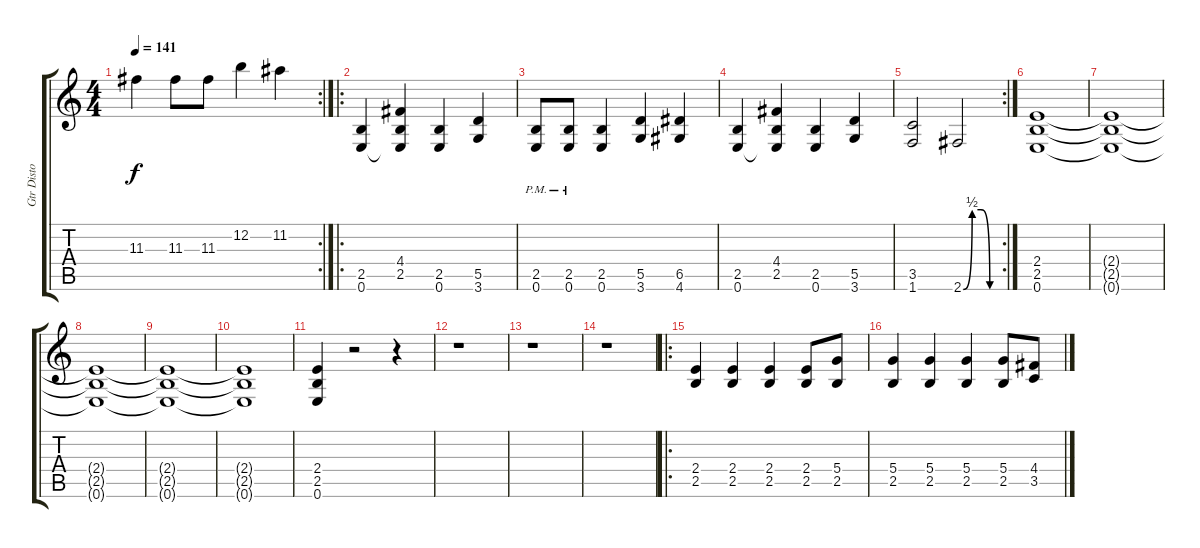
\track ("Gtr Disto" "Gtr Disto") {instrument distortionguitar}
\staff {score tabs}
\tuning (E4 B3 G3 D3 A2 E2) {hide}
\rc 2
\ts (4 4)
\tempo 141
\clef g2
\ks c
11.3.4{dy f} 11.3.8 11.3.8 12.2.4 11.2.4 |
\ro
(2.5 0.6).4 (4.4 2.5 0.6{t}).4 (2.5 0.6).4 (5.5 3.6).4 |
(2.5{pm} 0.6{pm}).8 (2.5{pm} 0.6{pm}).8 (2.5 0.6).4 (5.5 3.6).4 (6.5 4.6).4 |
(2.5 0.6).4 (4.4 2.5 0.6{t}).4 (2.5 0.6).4 (5.5 3.6).4 |
\rc 2
(3.5 1.6).2 2.6{be (custom 0 0 15 2 30 2 45 0 60 0)}.2 |
(2.4 2.5 0.6).1 |
(2.4{t} 2.5{t} 0.6{t}).1 |
(2.4{t} 2.5{t} 0.6{t}).1 |
(2.4{t} 2.5{t} 0.6{t}).1 |
(2.4{t} 2.5{t} 0.6{t}).1 |
(2.4 2.5 0.6).4 r.2 r.4 |
r.1 |
r.1 |
r.1 |
\ro
(2.4 2.5).4 (2.4 2.5).4 (2.4 2.5).4 (2.4 2.5).8 (5.4 2.5).8 |
(5.4 2.5).4 (5.4 2.5).4 (5.4 2.5).4 (5.4 2.5).8 (4.4 3.5).8
